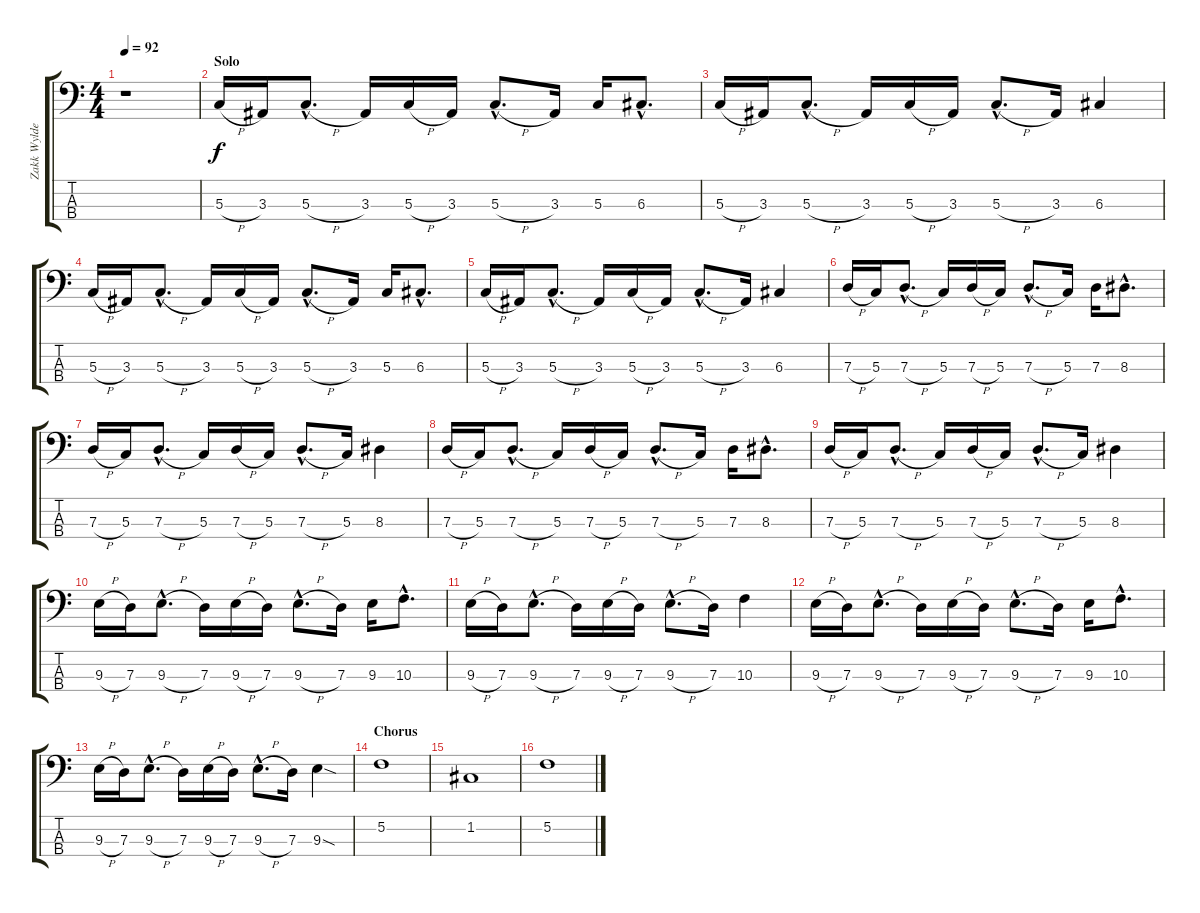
\track ("Zakk Wylde" "Zakk Wylde") {instrument electricbassfinger}
\staff {score tabs}
\tuning (F2 C2 G1 C1) {hide}
\ts (4 4)
\tempo 92
\clef f4
\ks c
r.1{dy f} |
\section ("" "Solo")
5.3{h}.16{volume 9} 3.3.16 5.3{h hac}.8{d} 3.3.16 5.3{h}.16 3.3.16 5.3{h hac}.8{d} 3.3.16 5.3.16 6.3{hac}.8{d} |
5.3{h}.16 3.3.16 5.3{h hac}.8{d} 3.3.16 5.3{h}.16 3.3.16 5.3{h hac}.8{d} 3.3.16 6.3.4 |
5.3{h}.16 3.3.16 5.3{h hac}.8{d} 3.3.16 5.3{h}.16 3.3.16 5.3{h hac}.8{d} 3.3.16 5.3.16 6.3{hac}.8{d} |
5.3{h}.16 3.3.16 5.3{h hac}.8{d} 3.3.16 5.3{h}.16 3.3.16 5.3{h hac}.8{d} 3.3.16 6.3.4 |
7.3{h}.16 5.3.16 7.3{h hac}.8{d} 5.3.16 7.3{h}.16 5.3.16 7.3{h hac}.8{d} 5.3.16 7.3.16 8.3{hac}.8{d} |
7.3{h}.16 5.3.16 7.3{h hac}.8{d} 5.3.16 7.3{h}.16 5.3.16 7.3{h hac}.8{d} 5.3.16 8.3.4 |
7.3{h}.16 5.3.16 7.3{h hac}.8{d} 5.3.16 7.3{h}.16 5.3.16 7.3{h hac}.8{d} 5.3.16 7.3.16 8.3{hac}.8{d} |
7.3{h}.16 5.3.16 7.3{h hac}.8{d} 5.3.16 7.3{h}.16 5.3.16 7.3{h hac}.8{d} 5.3.16 8.3.4 |
9.3{h}.16 7.3.16 9.3{h hac}.8{d} 7.3.16 9.3{h}.16 7.3.16 9.3{h hac}.8{d} 7.3.16 9.3.16 10.3{hac}.8{d} |
9.3{h}.16 7.3.16 9.3{h hac}.8{d} 7.3.16 9.3{h}.16 7.3.16 9.3{h hac}.8{d} 7.3.16 10.3.4 |
9.3{h}.16 7.3.16 9.3{h hac}.8{d} 7.3.16 9.3{h}.16 7.3.16 9.3{h hac}.8{d} 7.3.16 9.3.16 10.3{hac}.8{d} |
9.3{h}.16 7.3.16 9.3{h hac}.8{d} 7.3.16 9.3{h}.16 7.3.16 9.3{h hac}.8{d} 7.3.16 9.3{sod}.4 |
\section ("" "Chorus")
5.2.1{volume 14} |
1.2.1 |
5.2.1
